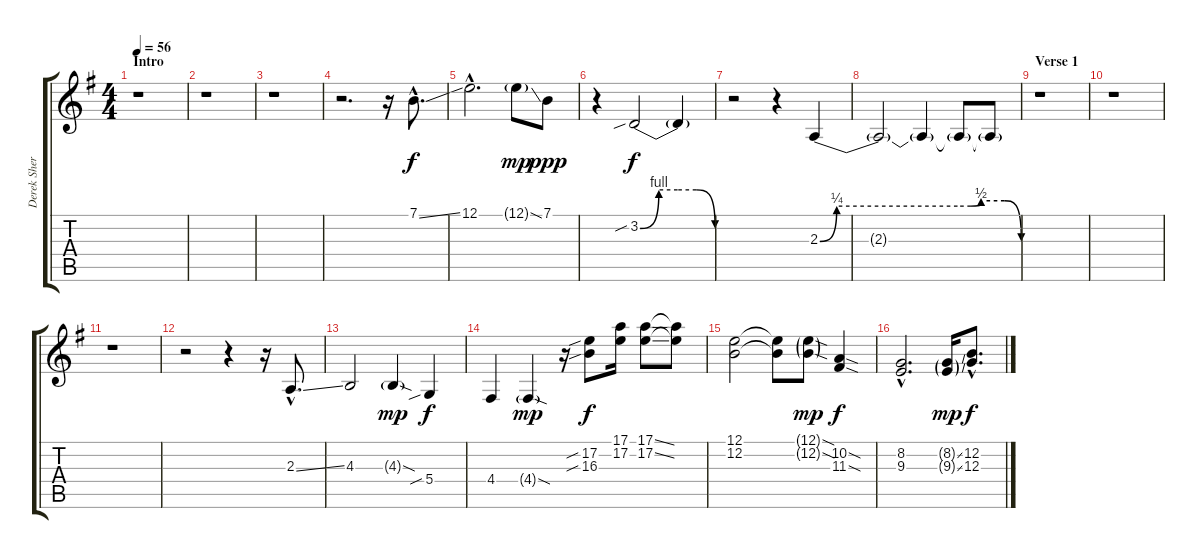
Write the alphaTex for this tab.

\track ("Derek Sherinian" "Derek Sher") {instrument lead1square}
\staff {score tabs}
\tuning (E4 B3 G3 D3 A2 E2) {hide}
\ts (4 4)
\section ("" "Intro")
\tempo 56
\clef g2
\ks g
r.1{dy f instrument lead1square} |
r.1 |
r.1 |
r.2{d} r.16 7.1{ss hac}.8{d} |
12.1{hac}.2{d} 12.1{ss g}.8{dy mp} 7.1.8{dy ppp} |
r.4 3.2{be (custom 0 0 15 4 30 4 45 4 60 0) sib}.2{dy f} 3.2{t}.4 |
r.2 r.4 2.3{be (custom 0 0 5 1 41 1 45 1 48 2 55 2 60 0)}.4 |
2.3{t}.2 2.3{t}.4 2.3{t}.8 2.3{t}.8 |
\section ("" "Verse 1")
r.1 |
r.1 |
r.1 |
r.2 r.4 r.16 2.3{ss hac}.8{d} |
4.3.2 4.3{sod g}.4{dy mp} 5.4{sib}.4{dy f} |
4.4.4 4.4{sod g}.4{dy mp} r.16 (17.2{sib} 16.3{sib}).8{dy f} (17.1 17.2).16 (17.1{ss} 17.2{ss}).8 (17.1{t} 17.2{t}).8 |
(12.1 12.2).2 (12.1{t} 12.2{t}).8 (12.1{sod g} 12.2{sod g}).8{dy mp} (10.2{sod} 11.3{sod}).4{dy f} |
(8.2{hac} 9.3{hac}).2{d} (8.2{ss g} 9.3{ss g}).16{dy mp} (12.2{hac} 12.3{hac}).8{d dy f}
